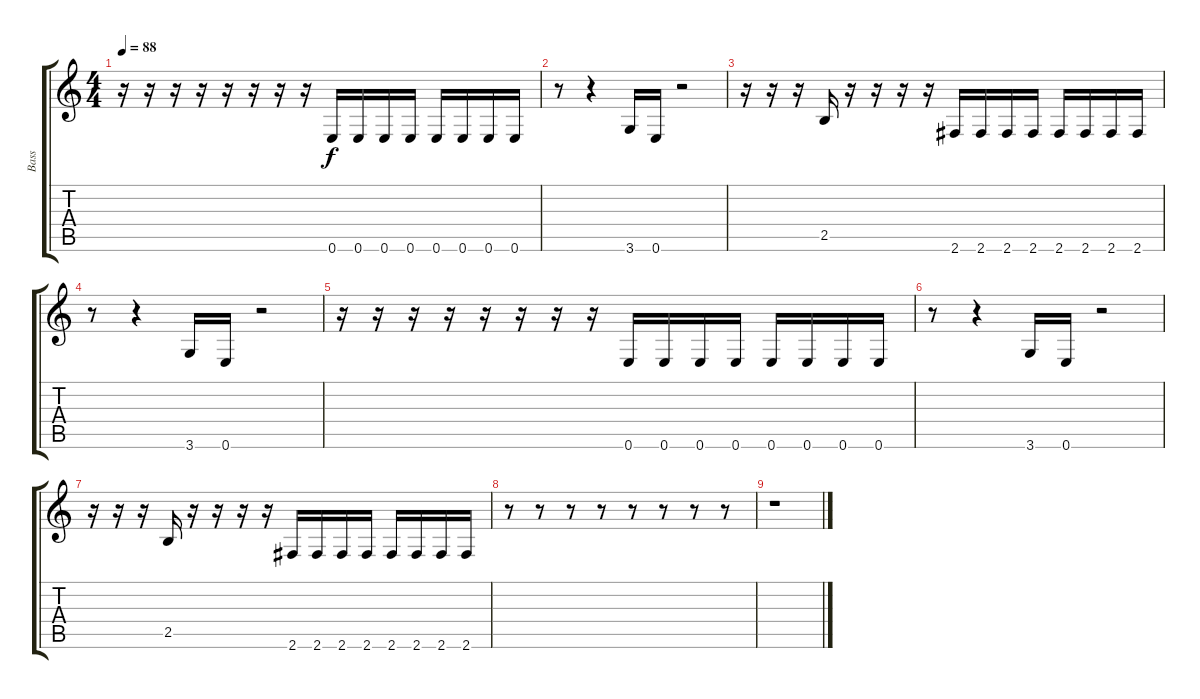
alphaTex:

\track ("Bass" "Bass") {instrument electricbassfinger}
\staff {score tabs}
\tuning (E4 B3 G3 D3 A2 E2) {hide}
\ts (4 4)
\tempo 88
\clef g2
\ks c
r.16{dy f} r.16 r.16 r.16 r.16 r.16 r.16 r.16 0.6.16 0.6.16 0.6.16 0.6.16 0.6.16 0.6.16 0.6.16 0.6.16 |
r.8 r.4 3.6.16 0.6.16 r.2 |
r.16 r.16 r.16 2.5.16 r.16 r.16 r.16 r.16 2.6.16 2.6.16 2.6.16 2.6.16 2.6.16 2.6.16 2.6.16 2.6.16 |
r.8 r.4 3.6.16 0.6.16 r.2 |
r.16 r.16 r.16 r.16 r.16 r.16 r.16 r.16 0.6.16 0.6.16 0.6.16 0.6.16 0.6.16 0.6.16 0.6.16 0.6.16 |
r.8 r.4 3.6.16 0.6.16 r.2 |
r.16 r.16 r.16 2.5.16 r.16 r.16 r.16 r.16 2.6.16 2.6.16 2.6.16 2.6.16 2.6.16 2.6.16 2.6.16 2.6.16 |
r.8 r.8 r.8 r.8 r.8 r.8 r.8 r.8 |
r.1
